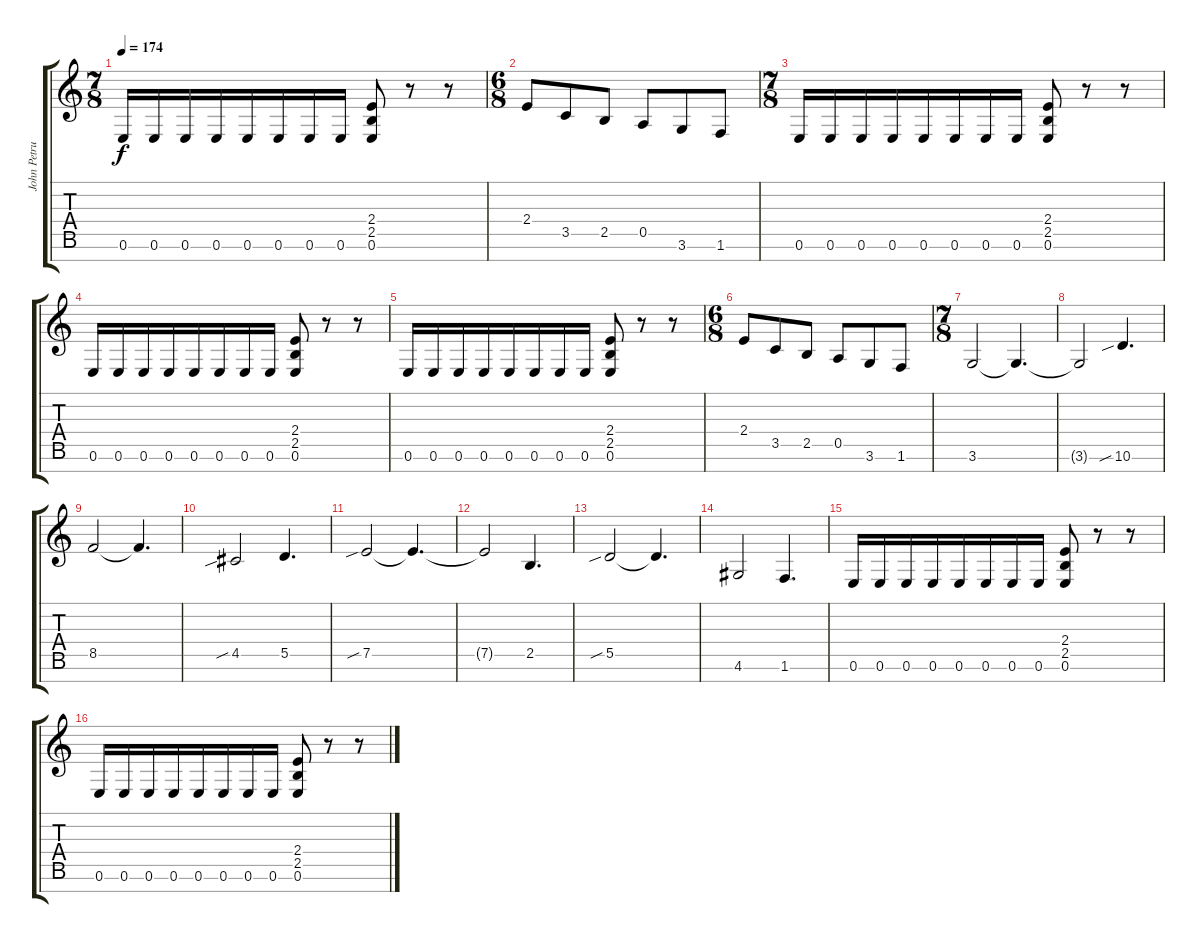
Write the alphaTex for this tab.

\track ("John Petrucci" "John Petru") {instrument distortionguitar}
\staff {score tabs}
\tuning (E4 B3 G3 D3 A2 E2 B1) {hide}
\ts (7 8)
\tempo 174
\clef g2
\ks c
0.6.16{dy f} 0.6.16 0.6.16 0.6.16 0.6.16 0.6.16 0.6.16 0.6.16 (2.4 2.5 0.6).8 r.8 r.8 |
\ts (6 8)
2.4.8 3.5.8 2.5.8 0.5.8 3.6.8 1.6.8 |
\ts (7 8)
0.6.16 0.6.16 0.6.16 0.6.16 0.6.16 0.6.16 0.6.16 0.6.16 (2.4 2.5 0.6).8 r.8 r.8 |
0.6.16 0.6.16 0.6.16 0.6.16 0.6.16 0.6.16 0.6.16 0.6.16 (2.4 2.5 0.6).8 r.8 r.8 |
0.6.16 0.6.16 0.6.16 0.6.16 0.6.16 0.6.16 0.6.16 0.6.16 (2.4 2.5 0.6).8 r.8 r.8 |
\ts (6 8)
2.4.8 3.5.8 2.5.8 0.5.8 3.6.8 1.6.8 |
\ts (7 8)
3.6.2 3.6{t}.4{d} |
3.6{t}.2 10.6{sib}.4{d} |
8.5.2 8.5{t}.4{d} |
4.5{sib}.2 5.5.4{d} |
7.5{sib}.2 7.5{t}.4{d} |
7.5{t}.2 2.5.4{d} |
5.5{sib}.2 5.5{t}.4{d} |
4.6.2 1.6.4{d} |
0.6.16 0.6.16 0.6.16 0.6.16 0.6.16 0.6.16 0.6.16 0.6.16 (2.4 2.5 0.6).8 r.8 r.8 |
0.6.16 0.6.16 0.6.16 0.6.16 0.6.16 0.6.16 0.6.16 0.6.16 (2.4 2.5 0.6).8 r.8 r.8
